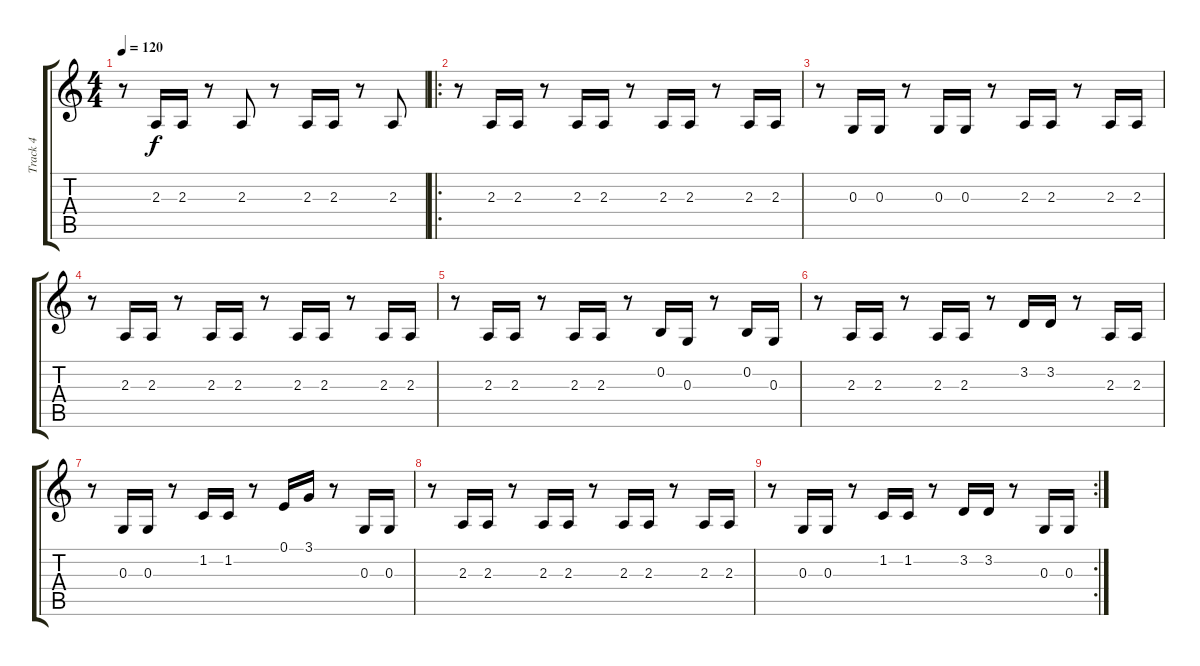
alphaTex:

\track ("Track 4" "Track 4") {instrument synthvoice}
\staff {score tabs}
\tuning (E4 B3 G3 D3 A2 E2) {hide}
\ts (4 4)
\tempo 120
\clef g2
\ks c
r.8{dy f instrument synthvoice} 2.3.16 2.3.16 r.8 2.3.8 r.8 2.3.16 2.3.16 r.8 2.3.8 |
\ro
r.8 2.3.16 2.3.16 r.8 2.3.16 2.3.16 r.8 2.3.16 2.3.16 r.8 2.3.16 2.3.16 |
r.8 0.3.16 0.3.16 r.8 0.3.16 0.3.16 r.8 2.3.16 2.3.16 r.8 2.3.16 2.3.16 |
r.8 2.3.16 2.3.16 r.8 2.3.16 2.3.16 r.8 2.3.16 2.3.16 r.8 2.3.16 2.3.16 |
r.8 2.3.16 2.3.16 r.8 2.3.16 2.3.16 r.8 0.2.16 0.3.16 r.8 0.2.16 0.3.16 |
r.8 2.3.16 2.3.16 r.8 2.3.16 2.3.16 r.8 3.2.16 3.2.16 r.8 2.3.16 2.3.16 |
r.8 0.3.16 0.3.16 r.8 1.2.16 1.2.16 r.8 0.1.16 3.1.16 r.8 0.3.16 0.3.16 |
r.8 2.3.16 2.3.16 r.8 2.3.16 2.3.16 r.8 2.3.16 2.3.16 r.8 2.3.16 2.3.16 |
\rc 2
r.8 0.3.16 0.3.16 r.8 1.2.16 1.2.16 r.8 3.2.16 3.2.16 r.8 0.3.16 0.3.16
